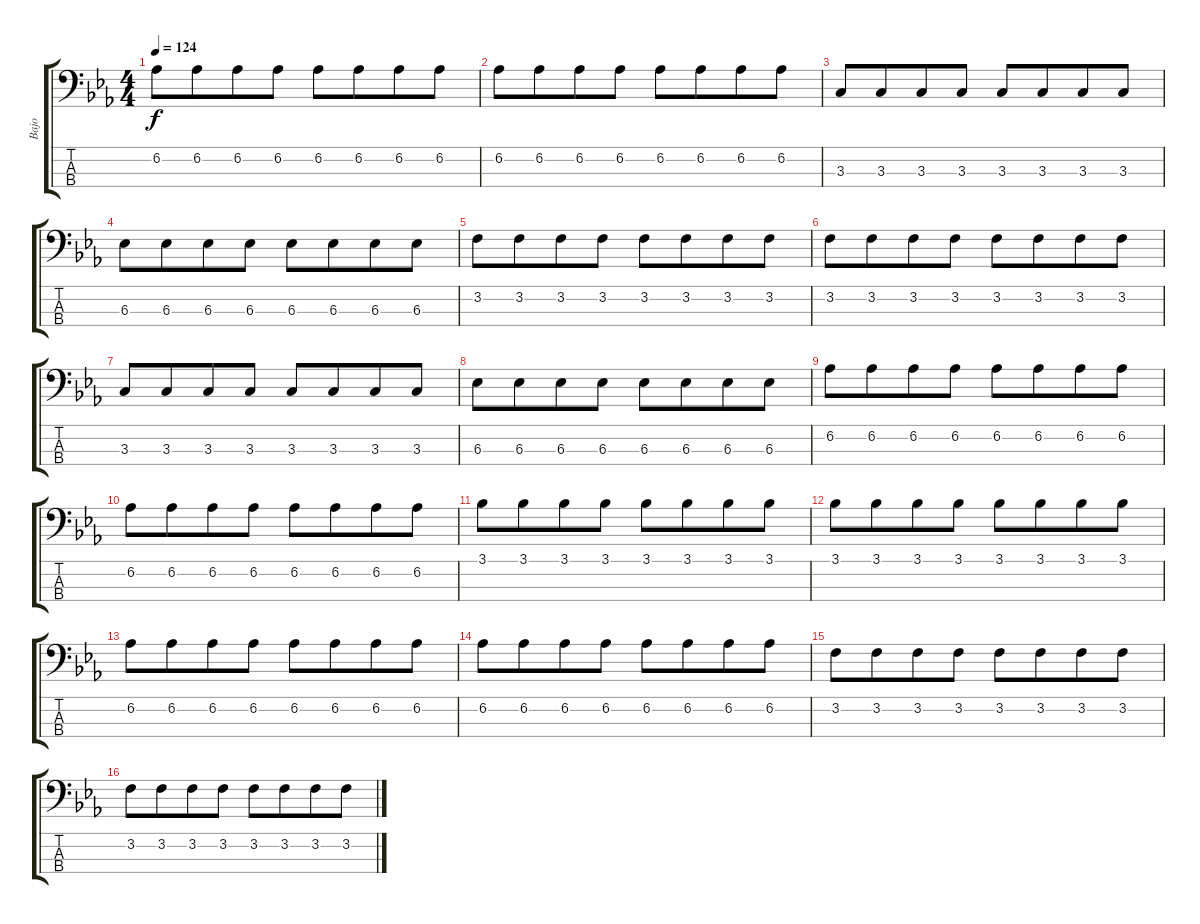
\track ("Bajo" "Bajo") {instrument electricbassfinger}
\staff {score tabs}
\tuning (G2 D2 A1 E1) {hide}
\ts (4 4)
\tempo 124
\clef f4
\ks eb
6.2.8{dy f} 6.2.8{beam merge} 6.2.8 6.2.8{beam split} 6.2.8 6.2.8{beam merge} 6.2.8 6.2.8 |
6.2.8 6.2.8{beam merge} 6.2.8 6.2.8{beam split} 6.2.8 6.2.8{beam merge} 6.2.8 6.2.8 |
3.3.8 3.3.8{beam merge} 3.3.8 3.3.8 3.3.8 3.3.8{beam merge} 3.3.8 3.3.8 |
6.3.8 6.3.8{beam merge} 6.3.8 6.3.8{beam split} 6.3.8 6.3.8{beam merge} 6.3.8 6.3.8 |
3.2.8 3.2.8{beam merge} 3.2.8 3.2.8{beam split} 3.2.8 3.2.8{beam merge} 3.2.8 3.2.8 |
3.2.8 3.2.8{beam merge} 3.2.8 3.2.8{beam split} 3.2.8 3.2.8{beam merge} 3.2.8 3.2.8 |
3.3.8 3.3.8{beam merge} 3.3.8 3.3.8 3.3.8 3.3.8{beam merge} 3.3.8 3.3.8 |
6.3.8 6.3.8{beam merge} 6.3.8 6.3.8{beam split} 6.3.8 6.3.8{beam merge} 6.3.8 6.3.8 |
6.2.8 6.2.8{beam merge} 6.2.8 6.2.8{beam split} 6.2.8 6.2.8{beam merge} 6.2.8 6.2.8 |
6.2.8 6.2.8{beam merge} 6.2.8 6.2.8{beam split} 6.2.8 6.2.8{beam merge} 6.2.8 6.2.8 |
3.1.8 3.1.8{beam merge} 3.1.8 3.1.8{beam split} 3.1.8 3.1.8{beam merge} 3.1.8 3.1.8 |
3.1.8 3.1.8{beam merge} 3.1.8 3.1.8{beam split} 3.1.8 3.1.8{beam merge} 3.1.8 3.1.8 |
6.2.8 6.2.8{beam merge} 6.2.8 6.2.8{beam split} 6.2.8 6.2.8{beam merge} 6.2.8 6.2.8 |
6.2.8 6.2.8{beam merge} 6.2.8 6.2.8{beam split} 6.2.8 6.2.8{beam merge} 6.2.8 6.2.8 |
3.2.8 3.2.8{beam merge} 3.2.8 3.2.8{beam split} 3.2.8 3.2.8{beam merge} 3.2.8 3.2.8 |
3.2.8 3.2.8{beam merge} 3.2.8 3.2.8{beam split} 3.2.8 3.2.8{beam merge} 3.2.8 3.2.8
